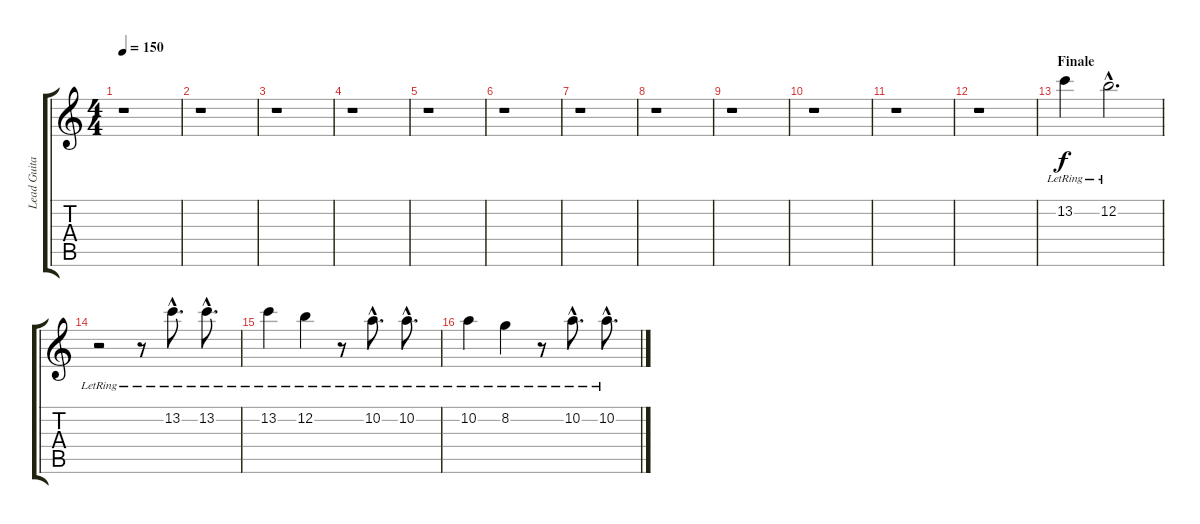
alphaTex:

\track ("Lead Guitar" "Lead Guita") {instrument distortionguitar}
\staff {score tabs}
\tuning (E4 B3 G3 D3 A2 E2) {hide}
\ts (4 4)
\tempo 150
\clef g2
\ks c
r.1{dy f} |
r.1 |
r.1 |
r.1 |
r.1 |
r.1 |
r.1 |
r.1 |
r.1 |
r.1 |
r.1 |
r.1 |
\section ("" "Finale")
13.2{lr}.4{instrument acousticguitarsteel} 12.2{hac lr}.2{d} |
r.2 r.8 13.2{hac lr}.8{d} 13.2{hac lr}.8{d} |
13.2{lr}.4 12.2{lr}.4 r.8 10.2{hac lr}.8{d} 10.2{hac lr}.8{d} |
10.2{lr}.4 8.2{lr}.4 r.8 10.2{hac lr}.8{d} 10.2{hac lr}.8{d}
